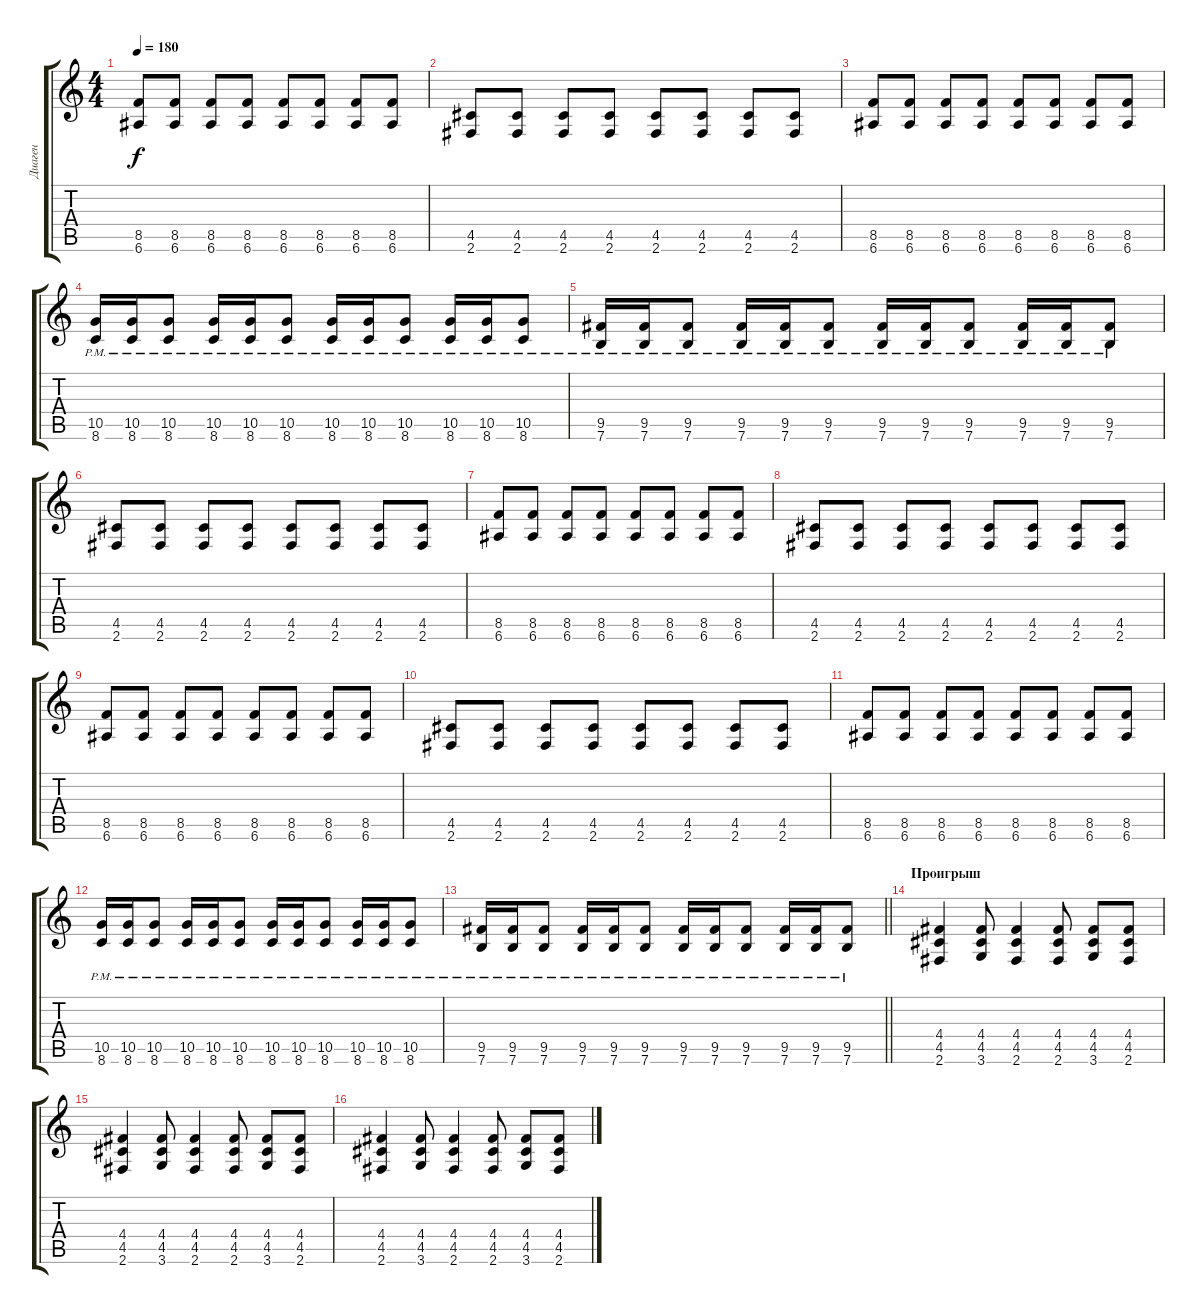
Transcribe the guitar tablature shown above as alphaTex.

\track ("Диаген" "Диаген") {instrument distortionguitar}
\staff {score tabs}
\tuning (E4 B3 G3 D3 A2 E2) {hide}
\ts (4 4)
\tempo 180
\clef g2
\ks c
(8.5 6.6).8{dy f} (8.5 6.6).8 (8.5 6.6).8 (8.5 6.6).8 (8.5 6.6).8 (8.5 6.6).8 (8.5 6.6).8 (8.5 6.6).8 |
(4.5 2.6).8 (4.5 2.6).8 (4.5 2.6).8 (4.5 2.6).8 (4.5 2.6).8 (4.5 2.6).8 (4.5 2.6).8 (4.5 2.6).8 |
(8.5 6.6).8 (8.5 6.6).8 (8.5 6.6).8 (8.5 6.6).8 (8.5 6.6).8 (8.5 6.6).8 (8.5 6.6).8 (8.5 6.6).8 |
(10.5{pm} 8.6{pm}).16 (10.5{pm} 8.6{pm}).16 (10.5{pm} 8.6{pm}).8 (10.5{pm} 8.6{pm}).16 (10.5{pm} 8.6{pm}).16 (10.5{pm} 8.6{pm}).8 (10.5{pm} 8.6{pm}).16 (10.5{pm} 8.6{pm}).16 (10.5{pm} 8.6{pm}).8 (10.5{pm} 8.6{pm}).16 (10.5{pm} 8.6{pm}).16 (10.5{pm} 8.6{pm}).8 |
(9.5{pm} 7.6{pm}).16 (9.5{pm} 7.6{pm}).16 (9.5{pm} 7.6{pm}).8 (9.5{pm} 7.6{pm}).16 (9.5{pm} 7.6{pm}).16 (9.5{pm} 7.6{pm}).8 (9.5{pm} 7.6{pm}).16 (9.5{pm} 7.6{pm}).16 (9.5{pm} 7.6{pm}).8 (9.5{pm} 7.6{pm}).16 (9.5{pm} 7.6{pm}).16 (9.5{pm} 7.6{pm}).8 |
(4.5 2.6).8 (4.5 2.6).8 (4.5 2.6).8 (4.5 2.6).8 (4.5 2.6).8 (4.5 2.6).8 (4.5 2.6).8 (4.5 2.6).8 |
(8.5 6.6).8 (8.5 6.6).8 (8.5 6.6).8 (8.5 6.6).8 (8.5 6.6).8 (8.5 6.6).8 (8.5 6.6).8 (8.5 6.6).8 |
(4.5 2.6).8 (4.5 2.6).8 (4.5 2.6).8 (4.5 2.6).8 (4.5 2.6).8 (4.5 2.6).8 (4.5 2.6).8 (4.5 2.6).8 |
(8.5 6.6).8 (8.5 6.6).8 (8.5 6.6).8 (8.5 6.6).8 (8.5 6.6).8 (8.5 6.6).8 (8.5 6.6).8 (8.5 6.6).8 |
(4.5 2.6).8 (4.5 2.6).8 (4.5 2.6).8 (4.5 2.6).8 (4.5 2.6).8 (4.5 2.6).8 (4.5 2.6).8 (4.5 2.6).8 |
(8.5 6.6).8 (8.5 6.6).8 (8.5 6.6).8 (8.5 6.6).8 (8.5 6.6).8 (8.5 6.6).8 (8.5 6.6).8 (8.5 6.6).8 |
(10.5{pm} 8.6{pm}).16 (10.5{pm} 8.6{pm}).16 (10.5{pm} 8.6{pm}).8 (10.5{pm} 8.6{pm}).16 (10.5{pm} 8.6{pm}).16 (10.5{pm} 8.6{pm}).8 (10.5{pm} 8.6{pm}).16 (10.5{pm} 8.6{pm}).16 (10.5{pm} 8.6{pm}).8 (10.5{pm} 8.6{pm}).16 (10.5{pm} 8.6{pm}).16 (10.5{pm} 8.6{pm}).8 |
\barLineRight lightlight
(9.5{pm} 7.6{pm}).16 (9.5{pm} 7.6{pm}).16 (9.5{pm} 7.6{pm}).8 (9.5{pm} 7.6{pm}).16 (9.5{pm} 7.6{pm}).16 (9.5{pm} 7.6{pm}).8 (9.5{pm} 7.6{pm}).16 (9.5{pm} 7.6{pm}).16 (9.5{pm} 7.6{pm}).8 (9.5{pm} 7.6{pm}).16 (9.5{pm} 7.6{pm}).16 (9.5{pm} 7.6{pm}).8 |
\section ("" "Проигрыш")
(4.4 4.5 2.6).4 (4.4 4.5 3.6).8 (4.4 4.5 2.6).4 (4.4 4.5 2.6).8 (4.4 4.5 3.6).8 (4.4 4.5 2.6).8 |
(4.4 4.5 2.6).4 (4.4 4.5 3.6).8 (4.4 4.5 2.6).4 (4.4 4.5 2.6).8 (4.4 4.5 3.6).8 (4.4 4.5 2.6).8 |
(4.4 4.5 2.6).4 (4.4 4.5 3.6).8 (4.4 4.5 2.6).4 (4.4 4.5 2.6).8 (4.4 4.5 3.6).8 (4.4 4.5 2.6).8
